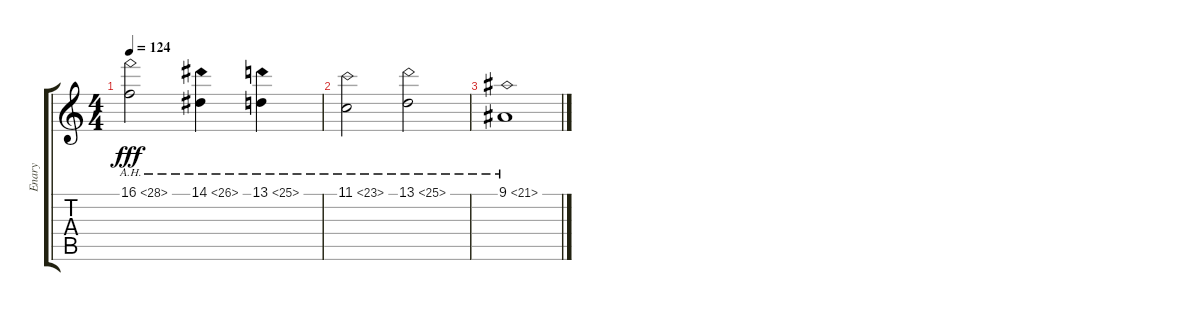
\track ("Enary" "Enary") {instrument glockenspiel}
\staff {score tabs}
\tuning (Db4 Ab3 E3 B2 Gb2 B1) {hide}
\ts (4 4)
\tempo 124
\clef g2
\ks c
16.1{ah 12}.2{dy fff} 14.1{ah 12}.4 13.1{ah 12}.4 |
11.1{ah 12}.2 13.1{ah 12}.2 |
9.1{ah 12}.1
